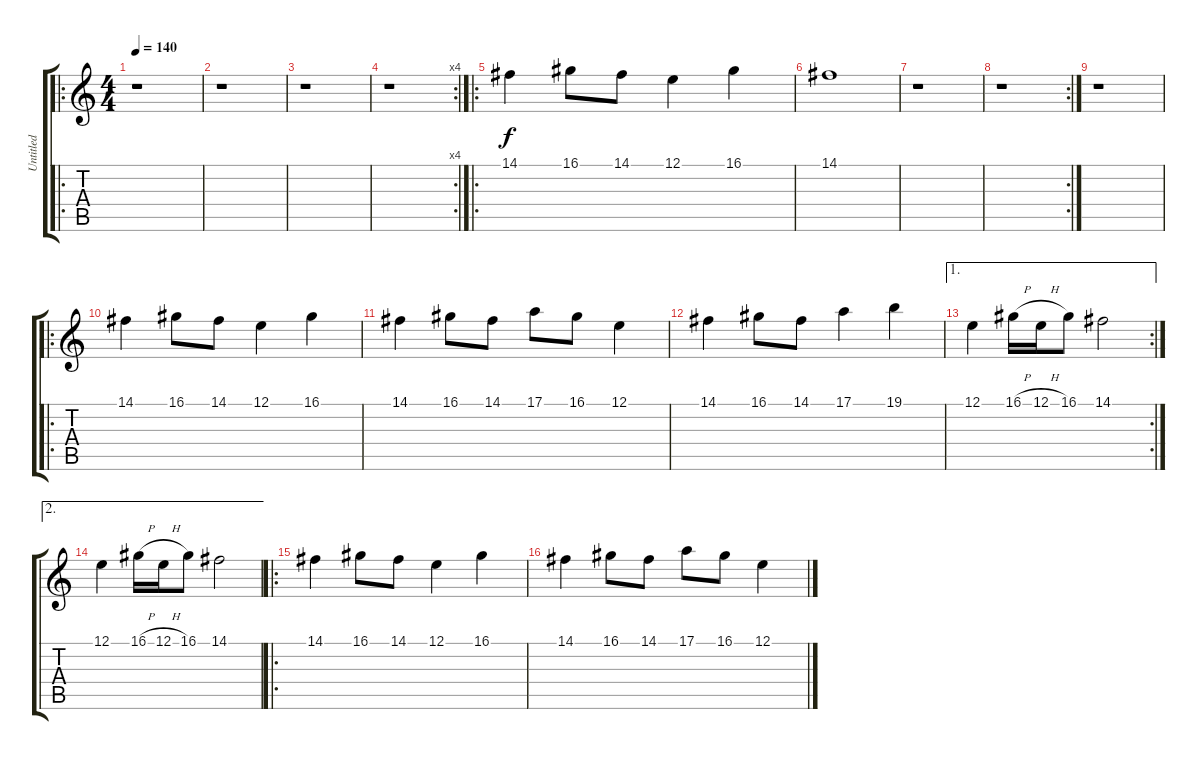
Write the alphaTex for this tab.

\track ("Untitled" "Untitled") {instrument piccolo}
\staff {score tabs}
\tuning (E4 B3 G3 D3 A2 E2) {hide}
\ro
\ts (4 4)
\tempo 140
\clef g2
\ks c
r.1{dy f instrument piccolo} |
r.1 |
r.1 |
\rc 4
r.1 |
\ro
14.1.4 16.1.8 14.1.8 12.1.4 16.1.4 |
14.1.1 |
r.1 |
\rc 2
r.1 |
r.1 |
\ro
14.1.4 16.1.8 14.1.8 12.1.4 16.1.4 |
14.1.4 16.1.8 14.1.8 17.1.8 16.1.8 12.1.4 |
14.1.4 16.1.8 14.1.8 17.1.4 19.1.4 |
\ae 1
\rc 2
12.1.4 16.1{h}.16 12.1{h}.16 16.1.8 14.1.2 |
\ae 2
12.1.4 16.1{h}.16 12.1{h}.16 16.1.8 14.1.2 |
\ro
14.1.4 16.1.8 14.1.8 12.1.4 16.1.4 |
14.1.4 16.1.8 14.1.8 17.1.8 16.1.8 12.1.4
